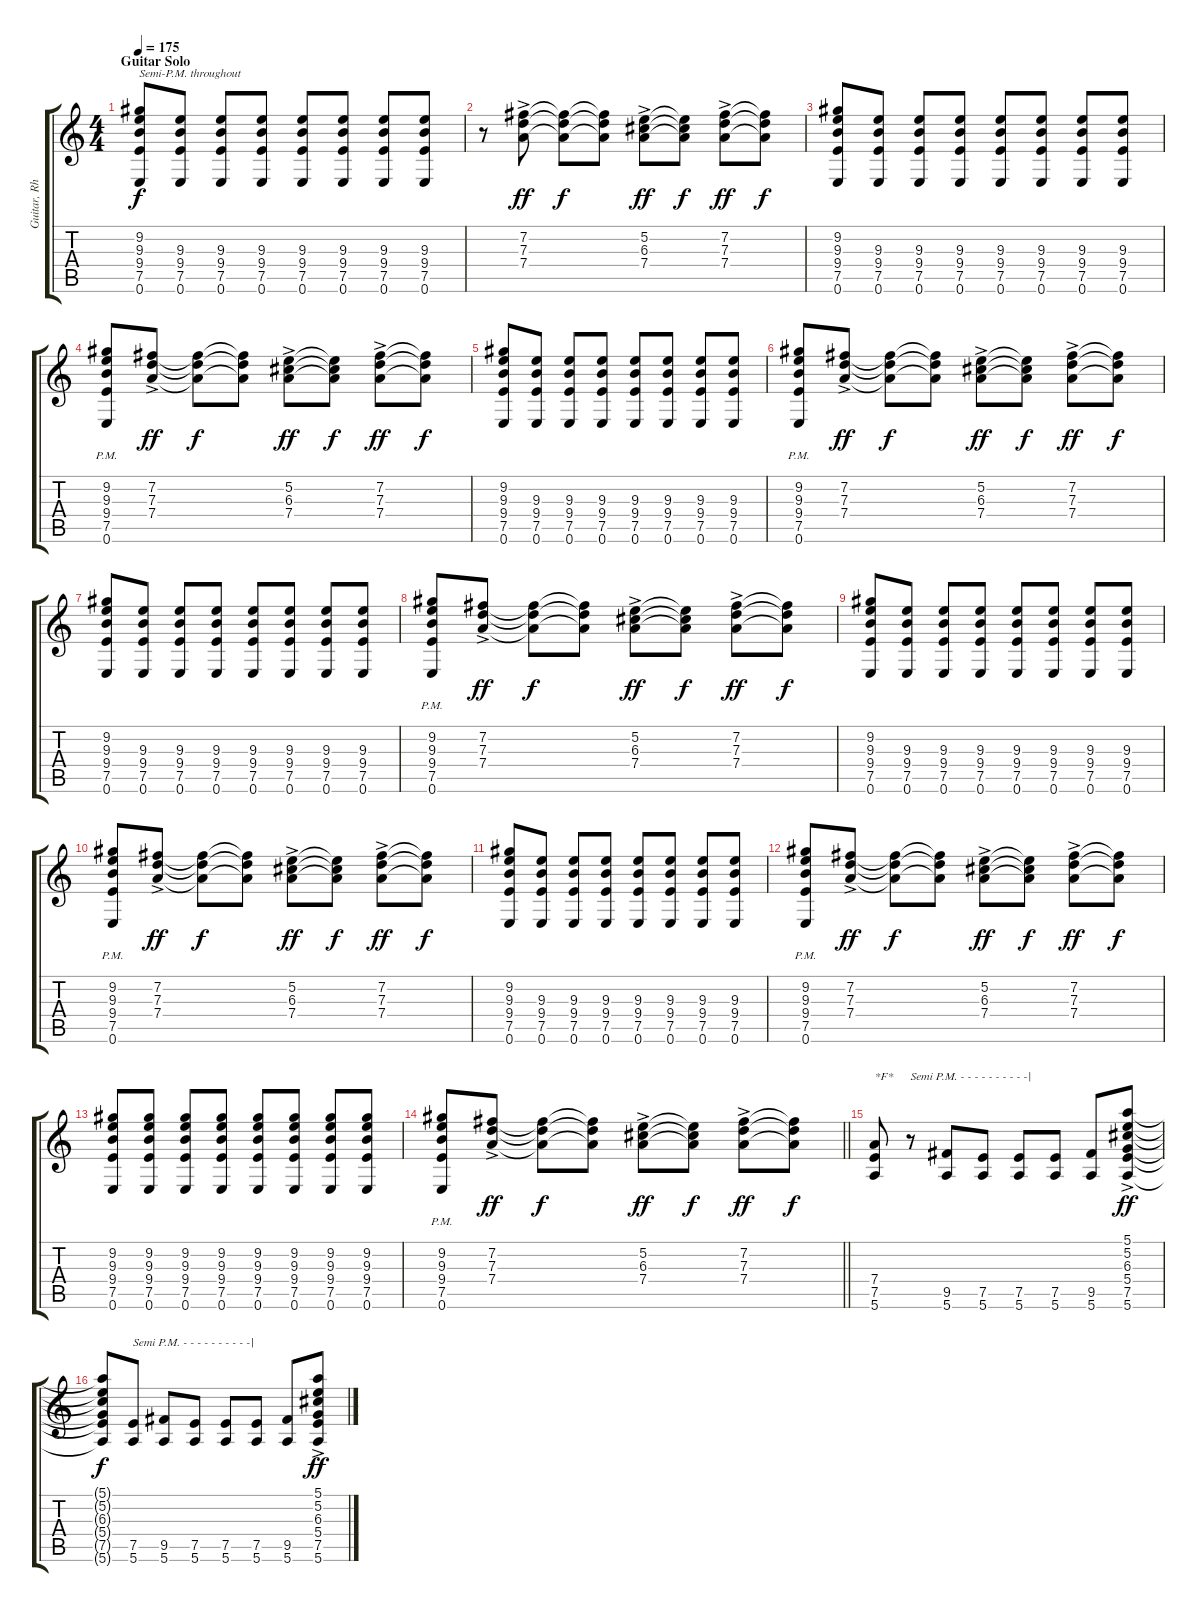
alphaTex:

\track ("Guitar, Rhythm" "Guitar, Rh") {instrument overdrivenguitar}
\staff {score tabs}
\tuning (E4 B3 G3 D3 A2 E2) {hide}
\ts (4 4)
\section ("" "Guitar Solo")
\tempo 175
\clef g2
\ks c
(9.2 9.3 9.4 7.5 0.6).8{txt "Semi-P.M. throughout" dy f} (9.3 9.4 7.5 0.6).8 (9.3 9.4 7.5 0.6).8 (9.3 9.4 7.5 0.6).8 (9.3 9.4 7.5 0.6).8 (9.3 9.4 7.5 0.6).8 (9.3 9.4 7.5 0.6).8 (9.3 9.4 7.5 0.6).8 |
r.8 (7.2{ac} 7.3{ac} 7.4{ac}).8{dy ff} (7.2{t} 7.3{t} 7.4{t}).8{dy f} (7.2{t} 7.3{t} 7.4{t}).8 (5.2{ac} 6.3{ac} 7.4{ac}).8{dy ff} (5.2{t} 6.3{t} 7.4{t}).8{dy f} (7.2{ac} 7.3{ac} 7.4{ac}).8{dy ff} (7.2{t} 7.3{t} 7.4{t}).8{dy f} |
(9.2 9.3 9.4 7.5 0.6).8 (9.3 9.4 7.5 0.6).8 (9.3 9.4 7.5 0.6).8 (9.3 9.4 7.5 0.6).8 (9.3 9.4 7.5 0.6).8 (9.3 9.4 7.5 0.6).8 (9.3 9.4 7.5 0.6).8 (9.3 9.4 7.5 0.6).8 |
(9.2 9.3 9.4 7.5 0.6{pm}).8 (7.2{ac} 7.3{ac} 7.4{ac}).8{dy ff} (7.2{t} 7.3{t} 7.4{t}).8{dy f} (7.2{t} 7.3{t} 7.4{t}).8 (5.2{ac} 6.3{ac} 7.4{ac}).8{dy ff} (5.2{t} 6.3{t} 7.4{t}).8{dy f} (7.2{ac} 7.3{ac} 7.4{ac}).8{dy ff} (7.2{t} 7.3{t} 7.4{t}).8{dy f} |
(9.2 9.3 9.4 7.5 0.6).8 (9.3 9.4 7.5 0.6).8 (9.3 9.4 7.5 0.6).8 (9.3 9.4 7.5 0.6).8 (9.3 9.4 7.5 0.6).8 (9.3 9.4 7.5 0.6).8 (9.3 9.4 7.5 0.6).8 (9.3 9.4 7.5 0.6).8 |
(9.2 9.3 9.4 7.5 0.6{pm}).8 (7.2{ac} 7.3{ac} 7.4{ac}).8{dy ff} (7.2{t} 7.3{t} 7.4{t}).8{dy f} (7.2{t} 7.3{t} 7.4{t}).8 (5.2{ac} 6.3{ac} 7.4{ac}).8{dy ff} (5.2{t} 6.3{t} 7.4{t}).8{dy f} (7.2{ac} 7.3{ac} 7.4{ac}).8{dy ff} (7.2{t} 7.3{t} 7.4{t}).8{dy f} |
(9.2 9.3 9.4 7.5 0.6).8 (9.3 9.4 7.5 0.6).8 (9.3 9.4 7.5 0.6).8 (9.3 9.4 7.5 0.6).8 (9.3 9.4 7.5 0.6).8 (9.3 9.4 7.5 0.6).8 (9.3 9.4 7.5 0.6).8 (9.3 9.4 7.5 0.6).8 |
(9.2 9.3 9.4 7.5 0.6{pm}).8 (7.2{ac} 7.3{ac} 7.4{ac}).8{dy ff} (7.2{t} 7.3{t} 7.4{t}).8{dy f} (7.2{t} 7.3{t} 7.4{t}).8 (5.2{ac} 6.3{ac} 7.4{ac}).8{dy ff} (5.2{t} 6.3{t} 7.4{t}).8{dy f} (7.2{ac} 7.3{ac} 7.4{ac}).8{dy ff} (7.2{t} 7.3{t} 7.4{t}).8{dy f} |
(9.2 9.3 9.4 7.5 0.6).8 (9.3 9.4 7.5 0.6).8 (9.3 9.4 7.5 0.6).8 (9.3 9.4 7.5 0.6).8 (9.3 9.4 7.5 0.6).8 (9.3 9.4 7.5 0.6).8 (9.3 9.4 7.5 0.6).8 (9.3 9.4 7.5 0.6).8 |
(9.2 9.3 9.4 7.5 0.6{pm}).8 (7.2{ac} 7.3{ac} 7.4{ac}).8{dy ff} (7.2{t} 7.3{t} 7.4{t}).8{dy f} (7.2{t} 7.3{t} 7.4{t}).8 (5.2{ac} 6.3{ac} 7.4{ac}).8{dy ff} (5.2{t} 6.3{t} 7.4{t}).8{dy f} (7.2{ac} 7.3{ac} 7.4{ac}).8{dy ff} (7.2{t} 7.3{t} 7.4{t}).8{dy f} |
(9.2 9.3 9.4 7.5 0.6).8 (9.3 9.4 7.5 0.6).8 (9.3 9.4 7.5 0.6).8 (9.3 9.4 7.5 0.6).8 (9.3 9.4 7.5 0.6).8 (9.3 9.4 7.5 0.6).8 (9.3 9.4 7.5 0.6).8 (9.3 9.4 7.5 0.6).8 |
(9.2 9.3 9.4 7.5 0.6{pm}).8 (7.2{ac} 7.3{ac} 7.4{ac}).8{dy ff} (7.2{t} 7.3{t} 7.4{t}).8{dy f} (7.2{t} 7.3{t} 7.4{t}).8 (5.2{ac} 6.3{ac} 7.4{ac}).8{dy ff} (5.2{t} 6.3{t} 7.4{t}).8{dy f} (7.2{ac} 7.3{ac} 7.4{ac}).8{dy ff} (7.2{t} 7.3{t} 7.4{t}).8{dy f} |
(9.2 9.3 9.4 7.5 0.6).8 (9.2 9.3 9.4 7.5 0.6).8 (9.2 9.3 9.4 7.5 0.6).8 (9.2 9.3 9.4 7.5 0.6).8 (9.2 9.3 9.4 7.5 0.6).8 (9.2 9.3 9.4 7.5 0.6).8 (9.2 9.3 9.4 7.5 0.6).8 (9.2 9.3 9.4 7.5 0.6).8 |
\barLineRight lightlight
(9.2 9.3 9.4 7.5 0.6{pm}).8 (7.2{ac} 7.3{ac} 7.4{ac}).8{dy ff} (7.2{t} 7.3{t} 7.4{t}).8{dy f} (7.2{t} 7.3{t} 7.4{t}).8 (5.2{ac} 6.3{ac} 7.4{ac}).8{dy ff} (5.2{t} 6.3{t} 7.4{t}).8{dy f} (7.2{ac} 7.3{ac} 7.4{ac}).8{dy ff} (7.2{t} 7.3{t} 7.4{t}).8{dy f} |
(7.4 7.5 5.6).8{txt "*F*"} r.8{txt "Semi P.M. - - - - - - - - - -|"} (9.5 5.6).8 (7.5 5.6).8 (7.5 5.6).8 (7.5 5.6).8 (9.5 5.6).8 (5.1{ac} 5.2{ac} 6.3{ac} 5.4{ac} 7.5{ac} 5.6{ac}).8{dy ff} |
(5.1{t} 5.2{t} 6.3{t} 5.4{t} 7.5{t} 5.6{t}).8{dy f} (7.5 5.6).8{txt "Semi P.M. - - - - - - - - - -|"} (9.5 5.6).8 (7.5 5.6).8 (7.5 5.6).8 (7.5 5.6).8 (9.5 5.6).8 (5.1{ac} 5.2{ac} 6.3{ac} 5.4{ac} 7.5{ac} 5.6{ac}).8{dy ff}
